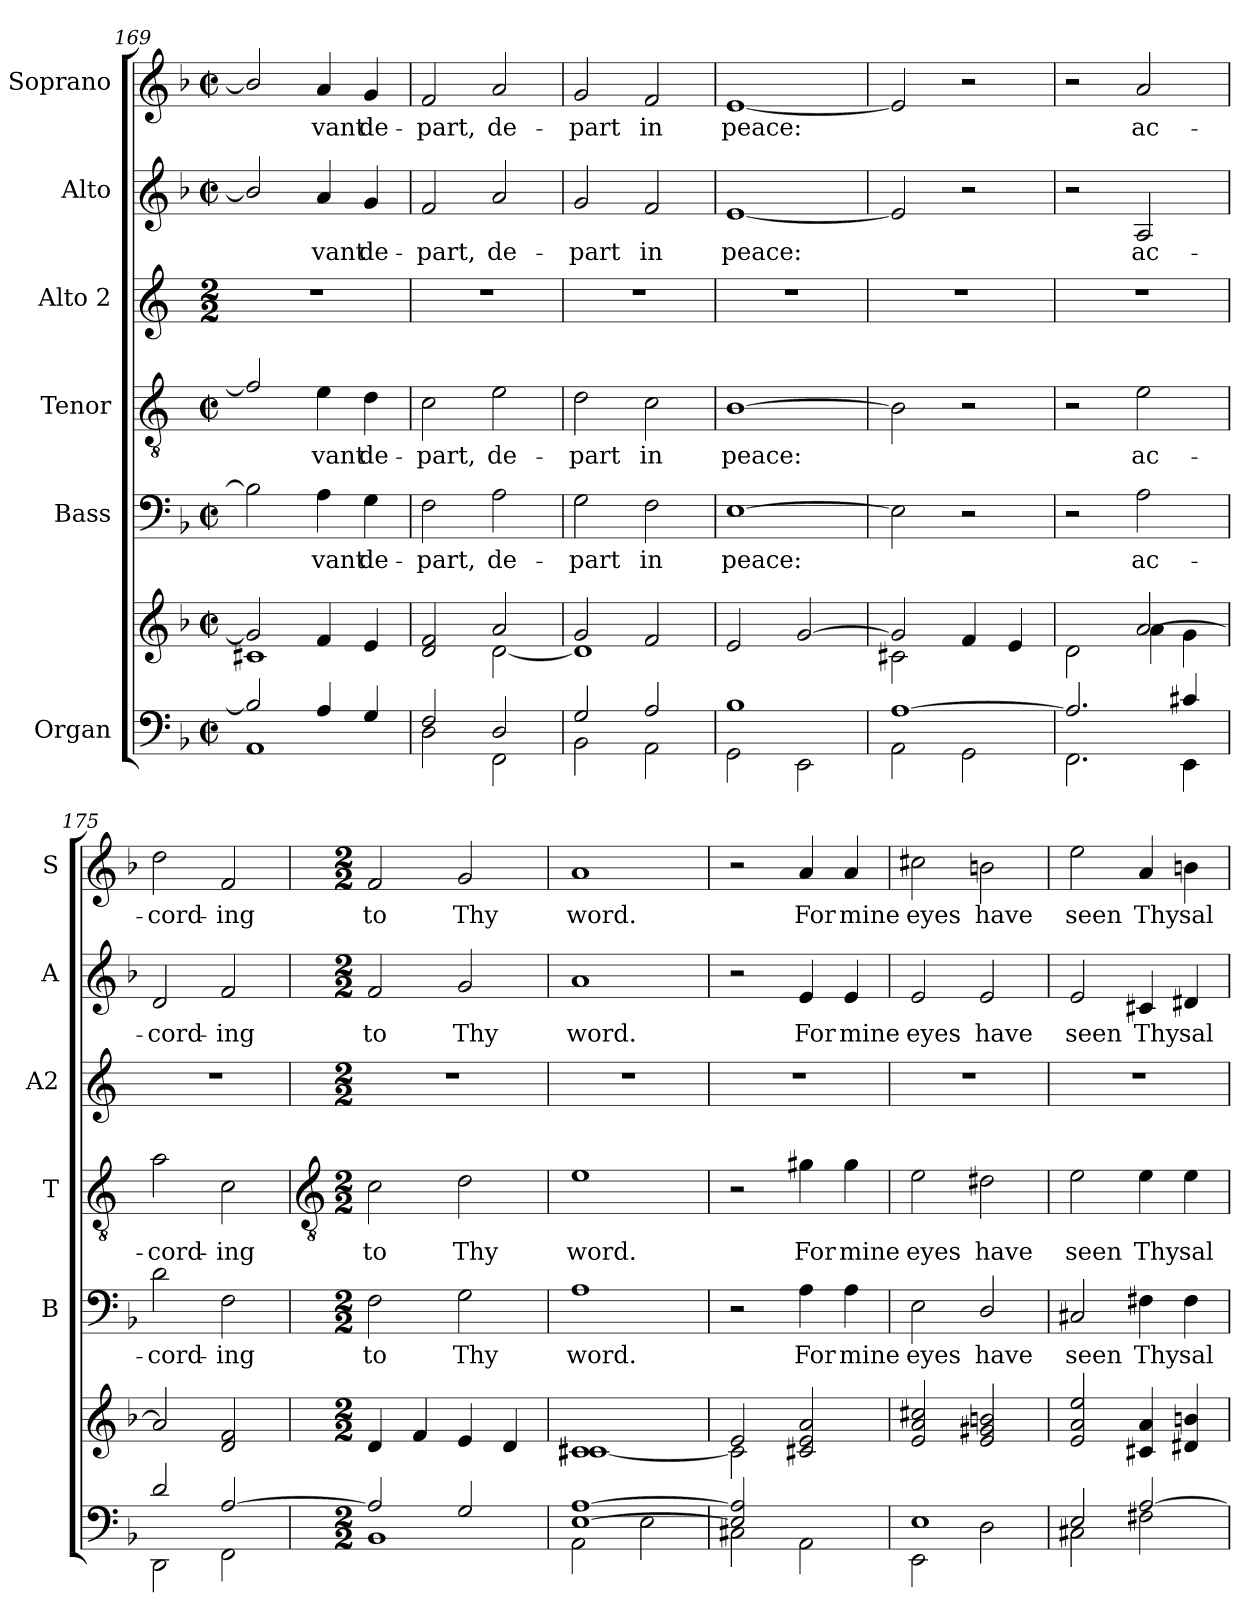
**kern	**kern	**kern	**text	**kern	**text	**kern	**kern	**text	**kern	**text
*part6	*part6	*part5	*part5	*part4	*part4	*part3	*part2	*part2	*part1	*part1
*staff7	*staff6	*staff5	*staff5	*staff4	*staff4	*staff3	*staff2	*staff2	*staff1	*staff1
*I"Organ	*	*I"Bass	*	*I"Tenor	*	*I"Alto 2	*I"Alto	*	*I"Soprano	*
*	*	*I'B	*	*I'T	*	*I'A2	*I'A	*	*I'S	*
*clefF4	*clefG2	*clefF4	*	*clefGv2	*	*clefG2	*clefG2	*	*clefG2	*
*	*	*	*	*ITrd4c7	*	*ITrd4c7	*	*	*	*
*k[b-]	*k[b-]	*k[b-]	*	*k[b-]	*	*k[b-]	*k[b-]	*	*k[b-]	*
*F:	*F:	*F:	*	*F:	*	*F:	*F:	*	*F:	*
*M2/2	*M2/2	*M2/2	*	*M2/2	*	*M2/2	*M2/2	*	*M2/2	*
*met(c|)	*met(c|)	*met(c|)	*	*met(c|)	*	*	*met(c|)	*	*met(c|)	*
=169	=169	=169	=169	=169	=169	=169	=169	=169	=169	=169
*^	*^	*	*	*	*	*	*	*	*	*
2B-/]	1AA\	1c#X/	2g/]	2B-]	.	2B-/]	.	1r	2b-/]	.	2b-/]	.
!	!	!	!	!	!LO:LY:b	!	!LO:LY:b	!	!	!LO:LY:b	!	!LO:LY:b
4A/	.	.	4f/	4A	vant	4A	vant	.	4a	vant	4a	vant
!	!	!	!	!	!LO:LY:b	!	!LO:LY:b	!	!	!LO:LY:b	!	!LO:LY:b
4G/	.	.	4e/	4G	de-	4G	de-	.	4g	de-	4g	de-
=170	=170	=170	=170	=170	=170	=170	=170	=170	=170	=170	=170	=170
!	!	!	!	!	!LO:LY:b	!	!LO:LY:b	!	!	!LO:LY:b	!	!LO:LY:b
2F/	2D\	2d/ 2f/	2ryy	2F	-part,	2F	-part,	1r	2f	-part,	2f	-part,
!	!	!	!	!	!LO:LY:b	!	!LO:LY:b	!	!	!LO:LY:b	!	!LO:LY:b
2D/	2FF\	2a/	[2d\	2A	de-	2A	de-	.	2a	de-	2a	de-
=171	=171	=171	=171	=171	=171	=171	=171	=171	=171	=171	=171	=171
!	!	!	!	!	!LO:LY:b	!	!LO:LY:b	!	!	!LO:LY:b	!	!LO:LY:b
2G/	2BB-\	2g/	1d\]	2G	-part	2G	-part	1r	2g	-part	2g	-part
!	!	!	!	!	!LO:LY:b	!	!LO:LY:b	!	!	!LO:LY:b	!	!LO:LY:b
2A/	2AA\	2f/	.	2F	in	2F	in	.	2f	in	2f	in
=172	=172	=172	=172	=172	=172	=172	=172	=172	=172	=172	=172	=172
!	!	!	!	!	!LO:LY:b	!	!LO:LY:b	!	!	!LO:LY:b	!	!LO:LY:b
1B-/	2GG\	2e/	1ryy	[1E	peace:	[1E	peace:	1r	[1e	peace:	[1e	peace:
.	2EE\	[2g/	.	.	.	.	.	.	.	.	.	.
=173	=173	=173	=173	=173	=173	=173	=173	=173	=173	=173	=173	=173
[1A/	2AA\	2g/]	2c#X\	2E]	.	2E]	.	1r	2e]	.	2e]	.
.	2GG\	4f/	2ryy	2r	.	2r	.	.	2r	.	2r	.
.	.	4e/	.	.	.	.	.	.	.	.	.	.
=174	=174	=174	=174	=174	=174	=174	=174	=174	=174	=174	=174	=174
2.A/]	2.FF\	2ryy	2d\	2r	.	2r	.	1r	2r	.	2r	.
!	!	!	!	!	!LO:LY:b	!	!LO:LY:b	!	!	!LO:LY:b	!	!LO:LY:b
.	.	[2a/	4a\	2A	ac-	2A	ac-	.	2A	ac-	2a	ac-
4c#X/	4EE\	.	4g\	.	.	.	.	.	.	.	.	.
=175	=175	=175	=175	=175	=175	=175	=175	=175	=175	=175	=175	=175
!	!	!	!	!	!LO:LY:b	!	!LO:LY:b	!	!	!LO:LY:b	!	!LO:LY:b
2d/	2DD\	2a/]	1ryy	2d	-cord-	2d	-cord-	1r	2d	-cord-	2dd	-cord-
!	!	!	!	!	!LO:LY:b	!	!LO:LY:b	!	!	!LO:LY:b	!	!LO:LY:b
[2A/	2FF\	2d/ 2f/	.	2F	-ing	2F	-ing	.	2f	-ing	2f	-ing
!!LO:LB:g=z
=176	=176	=176	=176	=176	=176	=176	=176	=176	=176	=176	=176	=176
*	*	*	*	*	*	*clefGv2	*	*	*	*	*	*
*M2/2	*	*M2/2	*	*M2/2	*	*M2/2	*	*M2/2	*M2/2	*	*M2/2	*
!	!	!	!	!	!LO:LY:b	!	!LO:LY:b	!	!	!LO:LY:b	!	!LO:LY:b
2A/]	1BB-\	4d/	1ryy	2F	to	2F	to	1r	2f	to	2f	to
.	.	4f/	.	.	.	.	.	.	.	.	.	.
!	!	!	!	!	!LO:LY:b	!	!LO:LY:b	!	!	!LO:LY:b	!	!LO:LY:b
2G/	.	4e/	.	2G	Thy	2G	Thy	.	2g	Thy	2g	Thy
.	.	4d/	.	.	.	.	.	.	.	.	.	.
=177	=177	=177	=177	=177	=177	=177	=177	=177	=177	=177	=177	=177
!	!	!	!	!	!LO:LY:b	!	!LO:LY:b	!	!	!LO:LY:b	!	!LO:LY:b
[1E/ [1A/	2AA\	1c#X/	[1c#X\	1A	word.	1A	word.	1r	1a	word.	1a	word.
.	2E\	.	.	.	.	.	.	.	.	.	.	.
=178	=178	=178	=178	=178	=178	=178	=178	=178	=178	=178	=178	=178
2E/] 2A/]	2C#X\	2e/	2c#\]	2r	.	2r	.	1r	2r	.	2r	.
!	!	!	!	!	!LO:LY:b	!	!LO:LY:b	!	!	!LO:LY:b	!	!LO:LY:b
2ryy	2AA\	2c#X/ 2e/ 2a/	2ryy	4A	For	4c#X	For	.	4e	For	4a	For
!	!	!	!	!	!LO:LY:b	!	!LO:LY:b	!	!	!LO:LY:b	!	!LO:LY:b
.	.	.	.	4A	mine	4c#	mine	.	4e	mine	4a	mine
=179	=179	=179	=179	=179	=179	=179	=179	=179	=179	=179	=179	=179
!	!	!	!	!	!LO:LY:b	!	!LO:LY:b	!	!	!LO:LY:b	!	!LO:LY:b
1E/	2EE\	2e/ 2a/ 2cc#X/	1ryy	2E	eyes	2A	eyes	1r	2e	eyes	2cc#X	eyes
!	!	!	!	!	!LO:LY:b	!	!LO:LY:b	!	!	!LO:LY:b	!	!LO:LY:b
.	2D\	2e/ 2g#X/ 2bn/	.	2D/	have	2G#X	have	.	2e	have	2bn	have
=180	=180	=180	=180	=180	=180	=180	=180	=180	=180	=180	=180	=180
!	!	!	!	!	!LO:LY:b	!	!LO:LY:b	!	!	!LO:LY:b	!	!LO:LY:b
2E/	2C#X\	2e/ 2a/ 2ee/	1ryy	2C#X	seen	2A	seen	1r	2e	seen	2ee	seen
!	!	!	!	!	!LO:LY:b	!	!LO:LY:b	!	!	!LO:LY:b	!	!LO:LY:b
[2A/	2F#X\	4c#X/ 4a/	.	4F#X	Thy	4A	Thy	.	4c#X	Thy	4a	Thy
!	!	!	!	!	!LO:LY:b	!	!LO:LY:b	!	!	!LO:LY:b	!	!LO:LY:b
.	.	4d#X/ 4bn/	.	4F#	sal-	4A	sal-	.	4d#X	sal-	4bn	sal-
*v	*v	*	*	*	*	*	*	*	*	*	*	*
*	*v	*v	*	*	*	*	*	*	*	*	*
=	=	=	=	=	=	=	=	=	=	=
*-	*-	*-	*-	*-	*-	*-	*-	*-	*-	*-
